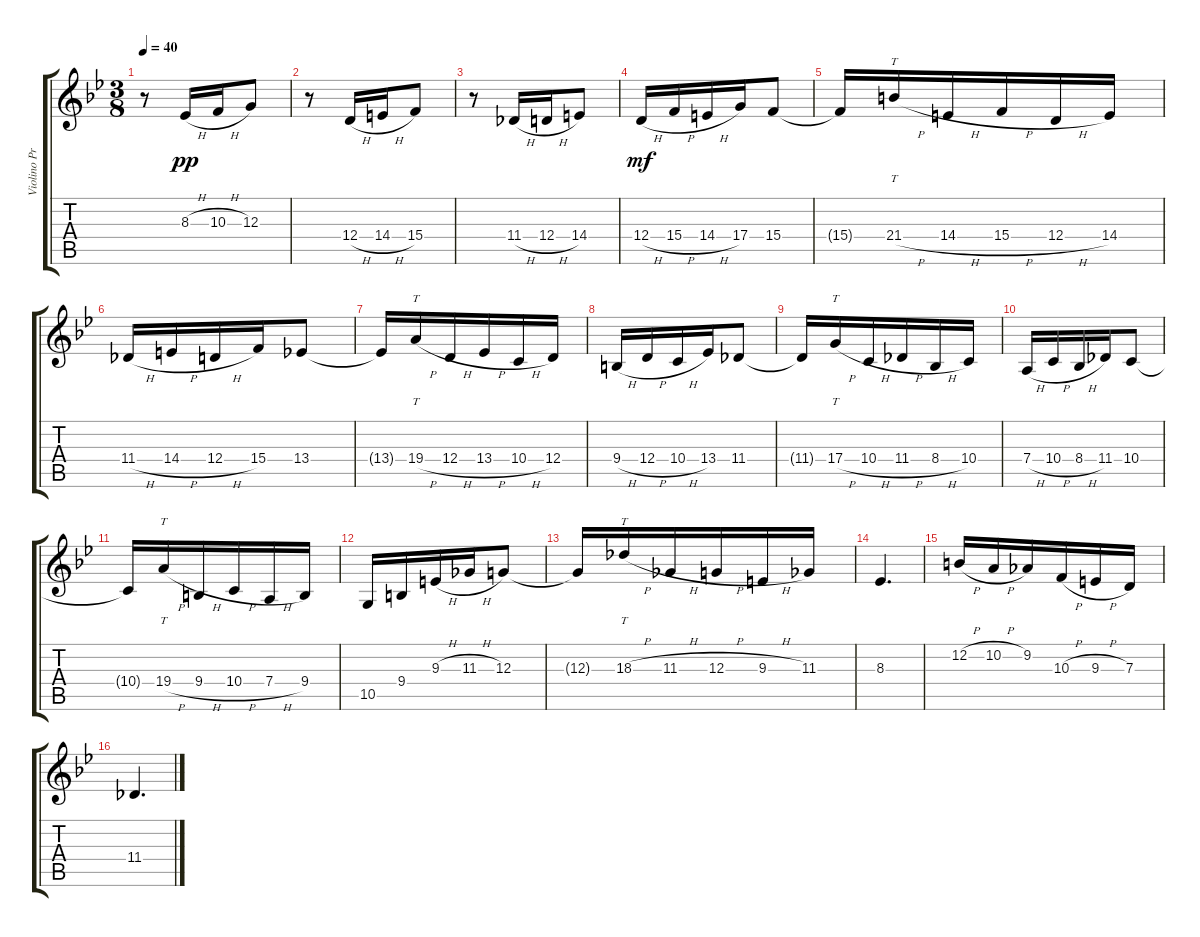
\track ("Violino Principale" "Violino Pr") {instrument violin}
\staff {score tabs}
\tuning (E4 B3 G3 D3 A2 E2) {hide}
\ts (3 8)
\tempo 40
\clef g2
\ks bb
r.8{dy pp} 8.3{h}.16 10.3{h}.16 12.3.8 |
r.8 12.4{h}.16 14.4{h}.16 15.4.8 |
r.8 11.4{h}.16 12.4{h}.16 14.4.8 |
12.4{h}.16{dy mf} 15.4{h}.16 14.4{h}.16 17.4.16 15.4.8 |
15.4{t}.16 21.4{h}.16{tt} 14.4{h}.16 15.4{h}.16 12.4{h}.16 14.4.16 |
11.4{h}.16 14.4{h}.16 12.4{h}.16 15.4.16 13.4.8 |
13.4{t}.16 19.4{h}.16{tt} 12.4{h}.16 13.4{h}.16 10.4{h}.16 12.4.16 |
9.4{h}.16 12.4{h}.16 10.4{h}.16 13.4.16 11.4.8 |
11.4{t}.16 17.4{h}.16{tt} 10.4{h}.16 11.4{h}.16 8.4{h}.16 10.4.16 |
7.4{h}.16 10.4{h}.16 8.4{h}.16 11.4.16 10.4.8 |
10.4{t}.16 19.4{h}.16{tt} 9.4{h}.16 10.4{h}.16 7.4{h}.16 9.4.16 |
10.5.16 9.4.16 9.3{h}.16 11.3{h}.16 12.3.8 |
12.3{t}.16 18.3{h}.16{tt} 11.3{h}.16 12.3{h}.16 9.3{h}.16 11.3.16 |
8.3.4{d} |
12.2{h}.16 10.2{h}.16 9.2.16 10.3{h}.16 9.3{h}.16 7.3.16 |
11.4.4{d}
